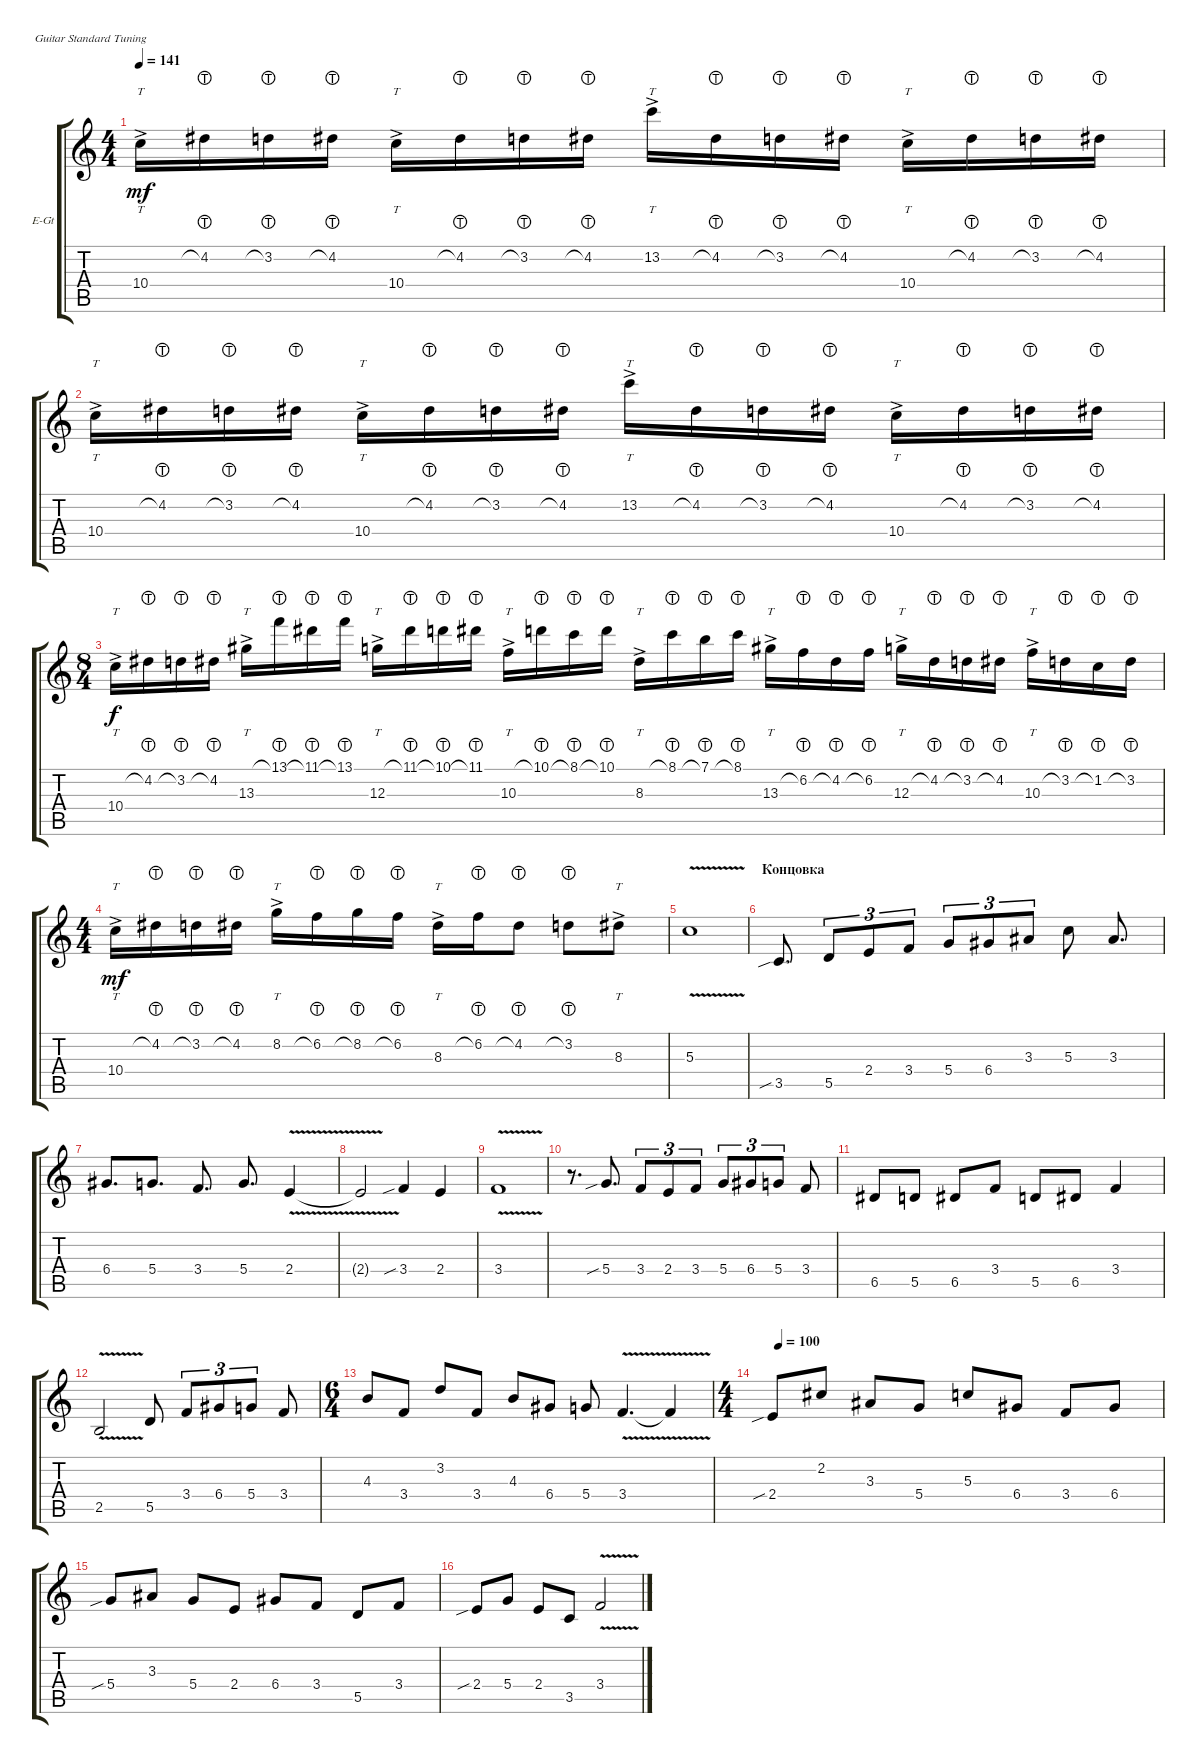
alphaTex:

\defaultSystemsLayout 4
\bracketExtendMode groupsimilarinstruments
\firstSystemTrackNameOrientation horizontal
\otherSystemsTrackNameOrientation horizontal
\track ("Solo Guitar" "E-Gt") {instrument overdrivenguitar}
\staff {score tabs}
\tuning (E4 B3 G3 D3 A2 E2)
\ts (4 4)
\tempo 141
\clef g2
\ks c
10.4{ac}.16{tt dy mf} 4.2{lht}.16 3.2{lht}.16 4.2{lht}.16 10.4{ac}.16{tt} 4.2{lht}.16 3.2{lht}.16 4.2{lht}.16 13.2{ac}.16{tt} 4.2{lht}.16 3.2{lht}.16 4.2{lht}.16 10.4{ac}.16{tt} 4.2{lht}.16 3.2{lht}.16 4.2{lht}.16 |
10.4{ac}.16{tt} 4.2{lht}.16 3.2{lht}.16 4.2{lht}.16 10.4{ac}.16{tt} 4.2{lht}.16 3.2{lht}.16 4.2{lht}.16 13.2{ac}.16{tt} 4.2{lht}.16 3.2{lht}.16 4.2{lht}.16 10.4{ac}.16{tt} 4.2{lht}.16 3.2{lht}.16 4.2{lht}.16 |
\ts (8 4)
10.4{ac}.16{tt dy f} 4.2{lht}.16 3.2{lht}.16 4.2{lht}.16 13.3{ac}.16{tt} 13.1{lht}.16 11.1{lht}.16 13.1{lht}.16 12.3{ac}.16{tt} 11.1{lht}.16 10.1{lht}.16 11.1{lht}.16 10.3{ac}.16{tt} 10.1{lht}.16 8.1{lht}.16 10.1{lht}.16 8.3{ac}.16{tt} 8.1{lht}.16 7.1{lht}.16 8.1{lht}.16 13.3{ac}.16{tt} 6.2{lht}.16 4.2{lht}.16 6.2{lht}.16 12.3{ac}.16{tt} 4.2{lht}.16 3.2{lht}.16 4.2{lht}.16 10.3{ac}.16{tt} 3.2{lht}.16 1.2{lht}.16 3.2{lht}.16 |
\ts (4 4)
10.4{ac}.16{tt dy mf} 4.2{lht}.16 3.2{lht}.16 4.2{lht}.16 8.2{ac}.16{tt} 6.2{lht}.16 8.2{lht}.16 6.2{lht}.16 8.3{ac}.16{tt} 6.2{lht}.16 4.2{lht}.8 3.2{lht}.8 8.3{ac}.8{tt} |
5.3{v}.1 |
\section ("" "Концовка")
3.5{sib}.8{d} 5.5.8{tu (3 2)} 2.4.8{tu (3 2)} 3.4.8{tu (3 2)} 5.4.8{tu (3 2)} 6.4.8{tu (3 2)} 3.3.8{tu (3 2)} 5.3.8 3.3.8{d} |
6.4.8{d} 5.4.8{d} 3.4.8{d} 5.4.8{d} 2.4{v}.4 |
2.4{t}.2 3.4{sib}.4 2.4.4 |
3.4{v}.1 |
r.8{d} 5.4{sib}.8{d} 3.4.8{tu (3 2)} 2.4.8{tu (3 2)} 3.4.8{tu (3 2)} 5.4.8{tu (3 2)} 6.4.8{tu (3 2)} 5.4.8{tu (3 2)} 3.4.8 |
6.5.8 5.5.8 6.5.8 3.4.8 5.5.8 6.5.8 3.4.4 |
2.5{v}.2 5.5.8 3.4.8{tu (3 2)} 6.4.8{tu (3 2)} 5.4.8{tu (3 2)} 3.4.8 |
\ts (6 4)
4.3.8 3.4.8 3.2.8 3.4.8 4.3.8 6.4.8 5.4.8 3.4{v}.4{d} 3.4{t}.4 |
\ts (4 4)
\tempo (100 0.01875)
2.4{sib}.8 2.2.8 3.3.8 5.4.8 5.3.8 6.4.8 3.4.8 6.4.8 |
5.4{sib}.8 3.3.8 5.4.8 2.4.8 6.4.8 3.4.8 5.5.8 3.4.8 |
2.4{sib}.8 5.4.8 2.4.8 3.5.8 3.4{v}.2
